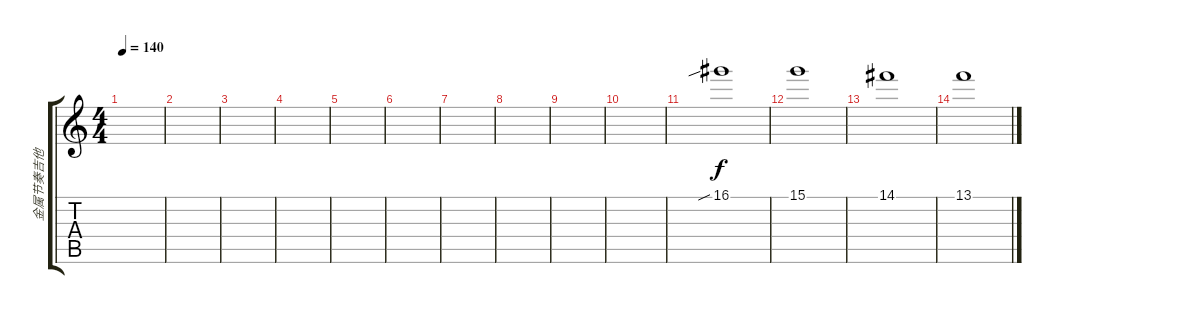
\track ("金属节奏吉他" "金属节奏吉他") {instrument overdrivenguitar}
\staff {score tabs}
\tuning (E4 B3 G3 D3 A2 E2) {hide}
\ts (4 4)
\tempo 140
\clef g2
\ks c
|
|
|
|
|
|
|
|
|
|
16.1{sib}.1 |
15.1.1 |
14.1.1 |
13.1.1
